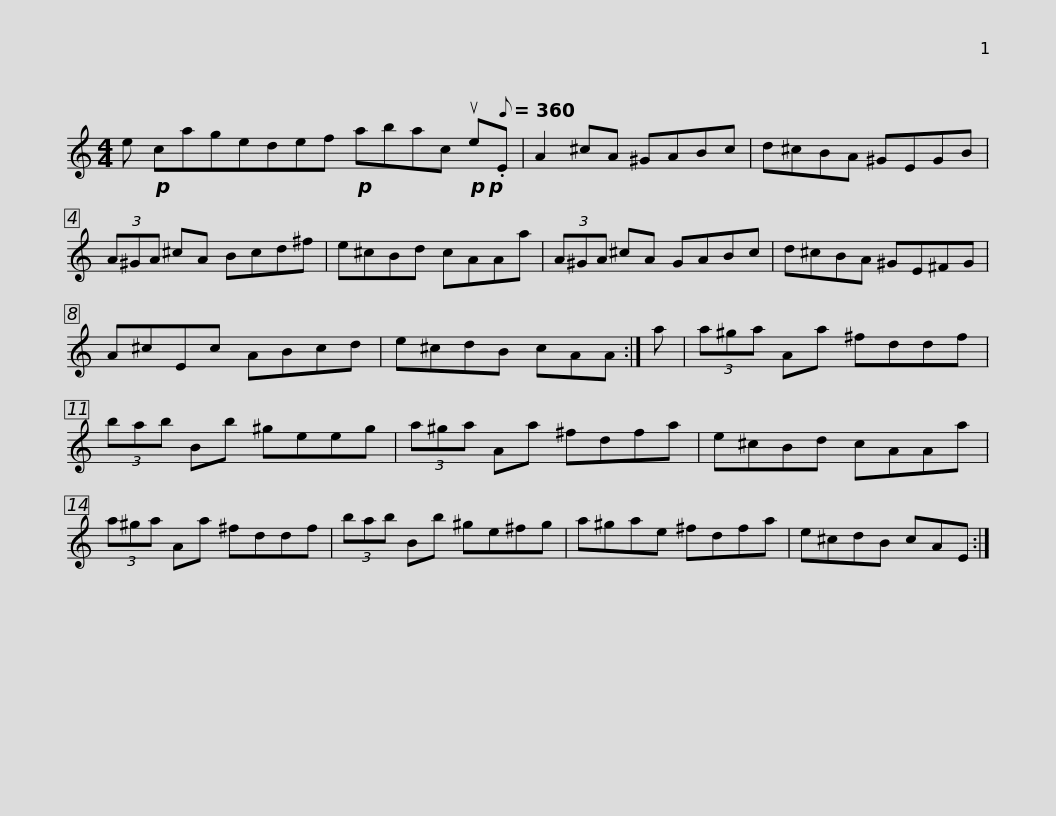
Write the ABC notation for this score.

X:1
L:1/8
M:4/4
I:linebreak $
K:C
V:1 treble
V:1
 e!p! cagedef!p! abac!p!!p! ue[Q:1/8=360].E | A2 ^cA ^GABc | d^cBA ^GEGB | (3A^GA ^cA Bcd^f |$ e^cBd cAAa | %5
 (3A^GA ^cA GABc | d^cBA ^GE^FG | A^cEc ABcd | e^cdB cAA :| a |$ %10
 (3a^ga Aa ^fddf | (3bab Bb ^geeg | (3a^ga Aa ^fdfa | e^cBd cAAa |$ (3a^ga Aa ^fddf | %15
 (3bab Bb ^ge^fg | a^gae ^fdfa | e^cdB cAE :| %18
